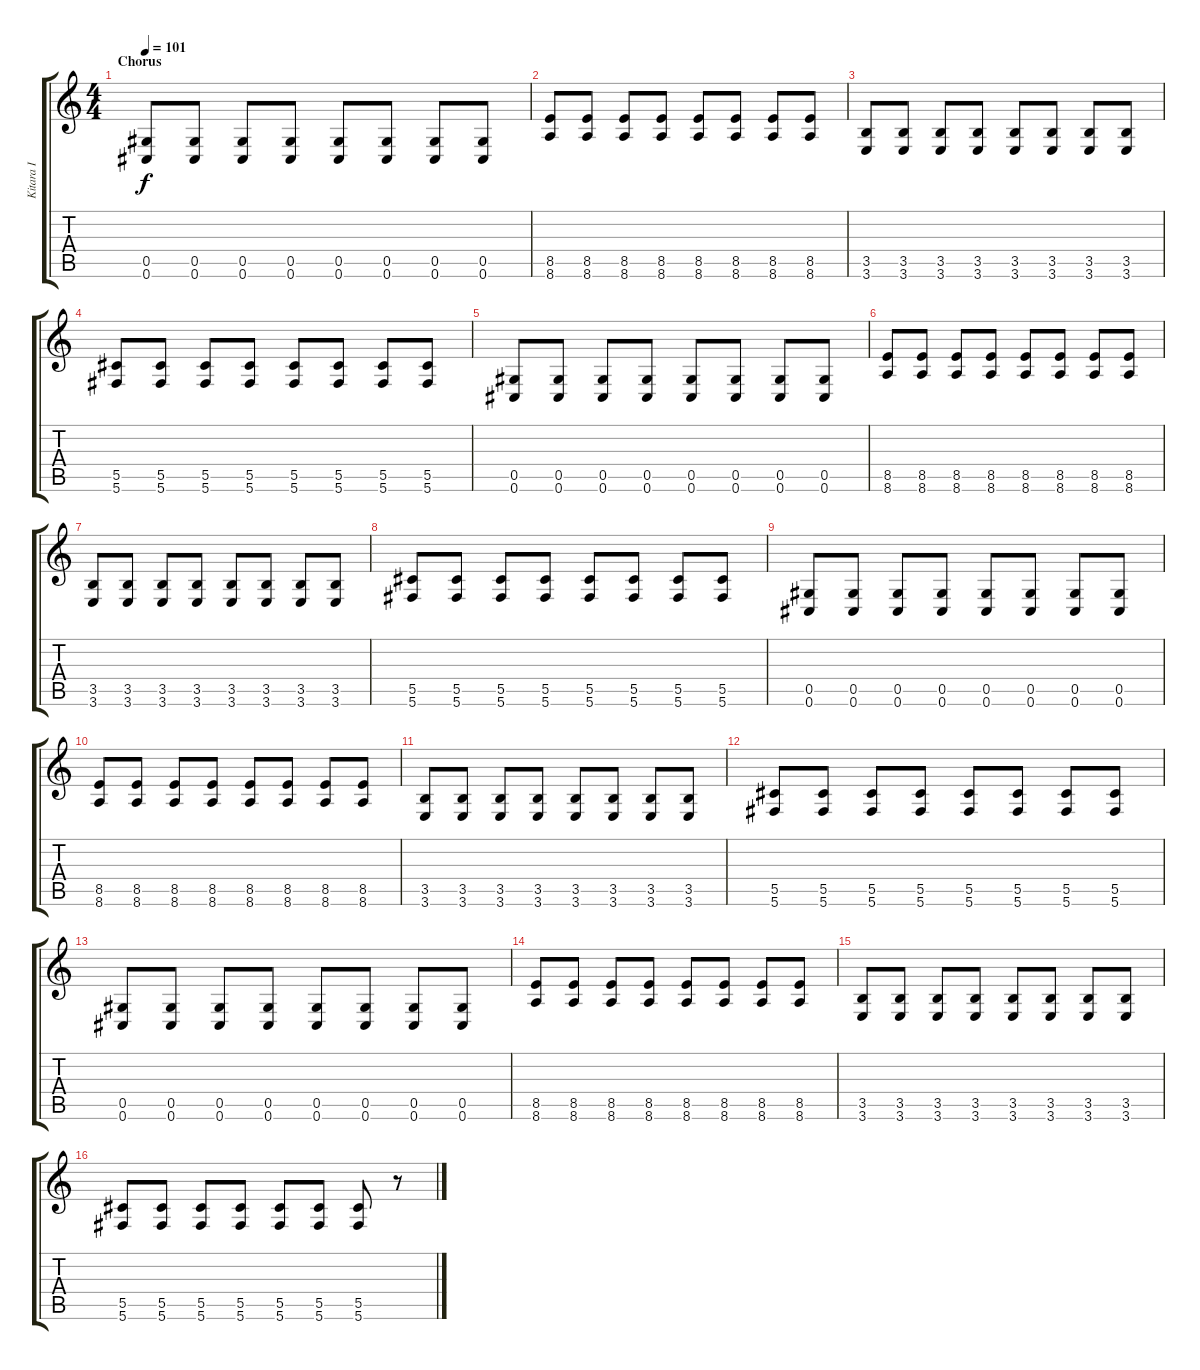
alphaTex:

\track ("Kitara I" "Kitara I") {instrument distortionguitar}
\staff {score tabs}
\tuning (E4 B3 G3 Eb3 Ab2 Db2) {hide}
\ts (4 4)
\section ("" "Chorus")
\tempo 101
\clef g2
\ks c
(0.5 0.6).8{dy f} (0.5 0.6).8 (0.5 0.6).8 (0.5 0.6).8 (0.5 0.6).8 (0.5 0.6).8 (0.5 0.6).8 (0.5 0.6).8 |
(8.5 8.6).8 (8.5 8.6).8 (8.5 8.6).8 (8.5 8.6).8 (8.5 8.6).8 (8.5 8.6).8 (8.5 8.6).8 (8.5 8.6).8 |
(3.5 3.6).8 (3.5 3.6).8 (3.5 3.6).8 (3.5 3.6).8 (3.5 3.6).8 (3.5 3.6).8 (3.5 3.6).8 (3.5 3.6).8 |
(5.5 5.6).8 (5.5 5.6).8 (5.5 5.6).8 (5.5 5.6).8 (5.5 5.6).8 (5.5 5.6).8 (5.5 5.6).8 (5.5 5.6).8 |
(0.5 0.6).8 (0.5 0.6).8 (0.5 0.6).8 (0.5 0.6).8 (0.5 0.6).8 (0.5 0.6).8 (0.5 0.6).8 (0.5 0.6).8 |
(8.5 8.6).8 (8.5 8.6).8 (8.5 8.6).8 (8.5 8.6).8 (8.5 8.6).8 (8.5 8.6).8 (8.5 8.6).8 (8.5 8.6).8 |
(3.5 3.6).8 (3.5 3.6).8 (3.5 3.6).8 (3.5 3.6).8 (3.5 3.6).8 (3.5 3.6).8 (3.5 3.6).8 (3.5 3.6).8 |
(5.5 5.6).8 (5.5 5.6).8 (5.5 5.6).8 (5.5 5.6).8 (5.5 5.6).8 (5.5 5.6).8 (5.5 5.6).8 (5.5 5.6).8 |
(0.5 0.6).8 (0.5 0.6).8 (0.5 0.6).8 (0.5 0.6).8 (0.5 0.6).8 (0.5 0.6).8 (0.5 0.6).8 (0.5 0.6).8 |
(8.5 8.6).8 (8.5 8.6).8 (8.5 8.6).8 (8.5 8.6).8 (8.5 8.6).8 (8.5 8.6).8 (8.5 8.6).8 (8.5 8.6).8 |
(3.5 3.6).8 (3.5 3.6).8 (3.5 3.6).8 (3.5 3.6).8 (3.5 3.6).8 (3.5 3.6).8 (3.5 3.6).8 (3.5 3.6).8 |
(5.5 5.6).8 (5.5 5.6).8 (5.5 5.6).8 (5.5 5.6).8 (5.5 5.6).8 (5.5 5.6).8 (5.5 5.6).8 (5.5 5.6).8 |
(0.5 0.6).8 (0.5 0.6).8 (0.5 0.6).8 (0.5 0.6).8 (0.5 0.6).8 (0.5 0.6).8 (0.5 0.6).8 (0.5 0.6).8 |
(8.5 8.6).8 (8.5 8.6).8 (8.5 8.6).8 (8.5 8.6).8 (8.5 8.6).8 (8.5 8.6).8 (8.5 8.6).8 (8.5 8.6).8 |
(3.5 3.6).8 (3.5 3.6).8 (3.5 3.6).8 (3.5 3.6).8 (3.5 3.6).8 (3.5 3.6).8 (3.5 3.6).8 (3.5 3.6).8 |
(5.5 5.6).8 (5.5 5.6).8 (5.5 5.6).8 (5.5 5.6).8 (5.5 5.6).8 (5.5 5.6).8 (5.5 5.6).8 r.8
